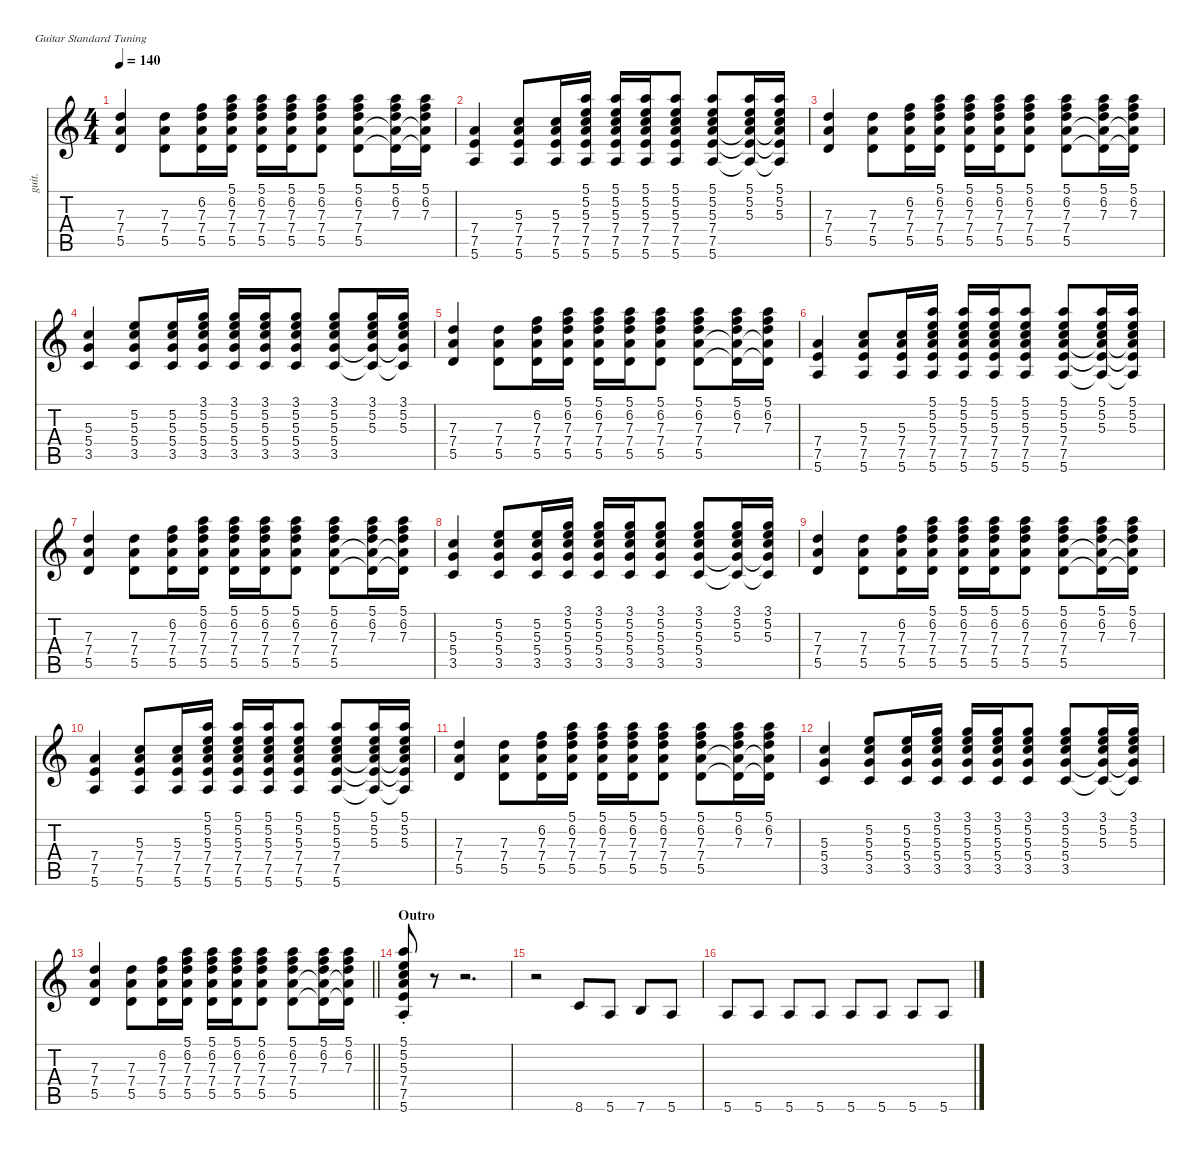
\defaultSystemsLayout 4
\hideDynamics
\bracketExtendMode nobrackets
\otherSystemsTrackNameOrientation horizontal
\track ("Guitar1-bu" "guit.") {instrument acousticguitarnylon}
\staff {score tabs}
\tuning (E4 B3 G3 D3 A2 E2)
\ts (4 4)
\tempo 140
\clef g2
\ks aminor
(7.3 7.4 5.5).4{dy f beam Up} (7.3 7.4 5.5).8{beam Down} (6.2 7.3 7.4 5.5).16{beam Down} (5.1 6.2 7.3 7.4 5.5).16{beam Down} (5.1 6.2 7.3 7.4 5.5).16{beam Down} (5.1 6.2 7.3 7.4 5.5).16{beam Down} (5.1 6.2 7.3 7.4 5.5).8{beam Down} (5.1 6.2 7.3 7.4 5.5).8{beam Down} (5.1 6.2 7.3 7.4{t} 5.5{t}).16{dy mf beam Down} (5.1 6.2 7.3 7.4{t} 5.5{t}).16{beam Down} |
(7.4 7.5 5.6).4{dy f beam Up} (5.3 7.4 7.5 5.6).8{dy mf beam Up} (5.3 7.4 7.5 5.6).16{dy f beam Up} (5.1 5.2 5.3 7.4 7.5 5.6).16{beam Up} (5.1 5.2 5.3 7.4 7.5 5.6).16{beam Up} (5.1 5.2 5.3 7.4 7.5 5.6).16{beam Up} (5.1 5.2 5.3 7.4 7.5 5.6).8{beam Up} (5.1 5.2 5.3 7.4 7.5 5.6).8{beam Up} (5.1 5.2 5.3 7.4{t} 7.5{t} 5.6{t}).16{dy mf beam Up} (5.1 5.2 5.3 7.4{t} 7.5{t} 5.6{t}).16{beam Up} |
(7.3 7.4 5.5).4{dy f beam Up} (7.3 7.4 5.5).8{beam Down} (6.2 7.3 7.4 5.5).16{beam Down} (5.1 6.2 7.3 7.4 5.5).16{beam Down} (5.1 6.2 7.3 7.4 5.5).16{beam Down} (5.1 6.2 7.3 7.4 5.5).16{beam Down} (5.1 6.2 7.3 7.4 5.5).8{beam Down} (5.1 6.2 7.3 7.4 5.5).8{beam Down} (5.1 6.2 7.3 7.4{t} 5.5{t}).16{dy mf beam Down} (5.1 6.2 7.3 7.4{t} 5.5{t}).16{beam Down} |
(5.3 5.4 3.5).4{dy f beam Up} (5.2 5.3 5.4 3.5).8{beam Up} (5.2 5.3 5.4 3.5).16{beam Up} (3.1 5.2 5.3 5.4 3.5).16{beam Up} (3.1 5.2 5.3 5.4 3.5).16{beam Up} (3.1 5.2 5.3 5.4 3.5).16{beam Up} (3.1 5.2 5.3 5.4 3.5).8{beam Up} (3.1 5.2 5.3 5.4 3.5).8{beam Up} (3.1 5.2 5.3 5.4{t} 3.5{t}).16{dy mf beam Up} (3.1 5.2 5.3 5.4{t} 3.5{t}).16{beam Up} |
(7.3 7.4 5.5).4{dy f beam Up} (7.3 7.4 5.5).8{beam Down} (6.2 7.3 7.4 5.5).16{beam Down} (5.1 6.2 7.3 7.4 5.5).16{beam Down} (5.1 6.2 7.3 7.4 5.5).16{beam Down} (5.1 6.2 7.3 7.4 5.5).16{beam Down} (5.1 6.2 7.3 7.4 5.5).8{beam Down} (5.1 6.2 7.3 7.4 5.5).8{beam Down} (5.1 6.2 7.3 7.4{t} 5.5{t}).16{dy mf beam Down} (5.1 6.2 7.3 7.4{t} 5.5{t}).16{beam Down} |
(7.4 7.5 5.6).4{dy f beam Up} (5.3 7.4 7.5 5.6).8{dy mf beam Up} (5.3 7.4 7.5 5.6).16{dy f beam Up} (5.1 5.2 5.3 7.4 7.5 5.6).16{beam Up} (5.1 5.2 5.3 7.4 7.5 5.6).16{beam Up} (5.1 5.2 5.3 7.4 7.5 5.6).16{beam Up} (5.1 5.2 5.3 7.4 7.5 5.6).8{beam Up} (5.1 5.2 5.3 7.4 7.5 5.6).8{beam Up} (5.1 5.2 5.3 7.4{t} 7.5{t} 5.6{t}).16{dy mf beam Up} (5.1 5.2 5.3 7.4{t} 7.5{t} 5.6{t}).16{beam Up} |
(7.3 7.4 5.5).4{dy f beam Up} (7.3 7.4 5.5).8{beam Down} (6.2 7.3 7.4 5.5).16{beam Down} (5.1 6.2 7.3 7.4 5.5).16{beam Down} (5.1 6.2 7.3 7.4 5.5).16{beam Down} (5.1 6.2 7.3 7.4 5.5).16{beam Down} (5.1 6.2 7.3 7.4 5.5).8{beam Down} (5.1 6.2 7.3 7.4 5.5).8{beam Down} (5.1 6.2 7.3 7.4{t} 5.5{t}).16{dy mf beam Down} (5.1 6.2 7.3 7.4{t} 5.5{t}).16{beam Down} |
(5.3 5.4 3.5).4{dy f beam Up} (5.2 5.3 5.4 3.5).8{beam Up} (5.2 5.3 5.4 3.5).16{beam Up} (3.1 5.2 5.3 5.4 3.5).16{beam Up} (3.1 5.2 5.3 5.4 3.5).16{beam Up} (3.1 5.2 5.3 5.4 3.5).16{beam Up} (3.1 5.2 5.3 5.4 3.5).8{beam Up} (3.1 5.2 5.3 5.4 3.5).8{beam Up} (3.1 5.2 5.3 5.4{t} 3.5{t}).16{dy mf beam Up} (3.1 5.2 5.3 5.4{t} 3.5{t}).16{beam Up} |
(7.3 7.4 5.5).4{dy f beam Up} (7.3 7.4 5.5).8{beam Down} (6.2 7.3 7.4 5.5).16{beam Down} (5.1 6.2 7.3 7.4 5.5).16{beam Down} (5.1 6.2 7.3 7.4 5.5).16{beam Down} (5.1 6.2 7.3 7.4 5.5).16{beam Down} (5.1 6.2 7.3 7.4 5.5).8{beam Down} (5.1 6.2 7.3 7.4 5.5).8{beam Down} (5.1 6.2 7.3 7.4{t} 5.5{t}).16{dy mf beam Down} (5.1 6.2 7.3 7.4{t} 5.5{t}).16{beam Down} |
(7.4 7.5 5.6).4{dy f beam Up} (5.3 7.4 7.5 5.6).8{dy mf beam Up} (5.3 7.4 7.5 5.6).16{dy f beam Up} (5.1 5.2 5.3 7.4 7.5 5.6).16{beam Up} (5.1 5.2 5.3 7.4 7.5 5.6).16{beam Up} (5.1 5.2 5.3 7.4 7.5 5.6).16{beam Up} (5.1 5.2 5.3 7.4 7.5 5.6).8{beam Up} (5.1 5.2 5.3 7.4 7.5 5.6).8{beam Up} (5.1 5.2 5.3 7.4{t} 7.5{t} 5.6{t}).16{dy mf beam Up} (5.1 5.2 5.3 7.4{t} 7.5{t} 5.6{t}).16{beam Up} |
(7.3 7.4 5.5).4{dy f beam Up} (7.3 7.4 5.5).8{beam Down} (6.2 7.3 7.4 5.5).16{beam Down} (5.1 6.2 7.3 7.4 5.5).16{beam Down} (5.1 6.2 7.3 7.4 5.5).16{beam Down} (5.1 6.2 7.3 7.4 5.5).16{beam Down} (5.1 6.2 7.3 7.4 5.5).8{beam Down} (5.1 6.2 7.3 7.4 5.5).8{beam Down} (5.1 6.2 7.3 7.4{t} 5.5{t}).16{dy mf beam Down} (5.1 6.2 7.3 7.4{t} 5.5{t}).16{beam Down} |
(5.3 5.4 3.5).4{dy f beam Up} (5.2 5.3 5.4 3.5).8{beam Up} (5.2 5.3 5.4 3.5).16{beam Up} (3.1 5.2 5.3 5.4 3.5).16{beam Up} (3.1 5.2 5.3 5.4 3.5).16{beam Up} (3.1 5.2 5.3 5.4 3.5).16{beam Up} (3.1 5.2 5.3 5.4 3.5).8{beam Up} (3.1 5.2 5.3 5.4 3.5).8{beam Up} (3.1 5.2 5.3 5.4{t} 3.5{t}).16{dy mf beam Up} (3.1 5.2 5.3 5.4{t} 3.5{t}).16{beam Up} |
\barLineRight lightlight
(7.3 7.4 5.5).4{dy f beam Up} (7.3 7.4 5.5).8{beam Down} (6.2 7.3 7.4 5.5).16{beam Down} (5.1 6.2 7.3 7.4 5.5).16{beam Down} (5.1 6.2 7.3 7.4 5.5).16{beam Down} (5.1 6.2 7.3 7.4 5.5).16{beam Down} (5.1 6.2 7.3 7.4 5.5).8{beam Down} (5.1 6.2 7.3 7.4 5.5).8{beam Down} (5.1 6.2 7.3 7.4{t} 5.5{t}).16{dy mf beam Down} (5.1 6.2 7.3 7.4{t} 5.5{t}).16{beam Down} |
\section ("" "Outro")
(5.1{st} 5.2{st} 5.3{st} 7.4{st} 7.5{st} 5.6{st}).8{dy f beam Up} r.8{beam Up} r.2{d beam Up} |
r.2{beam Down} 8.6.8{beam Up} 5.6.8{beam Up} 7.6.8{beam Up} 5.6.8{beam Up} |
5.6.8{dy mf beam Up} 5.6.8{beam Up} 5.6.8{beam Up} 5.6.8{beam Up} 5.6.8{beam Up} 5.6.8{beam Up} 5.6.8{beam Up} 5.6.8{beam Up}
